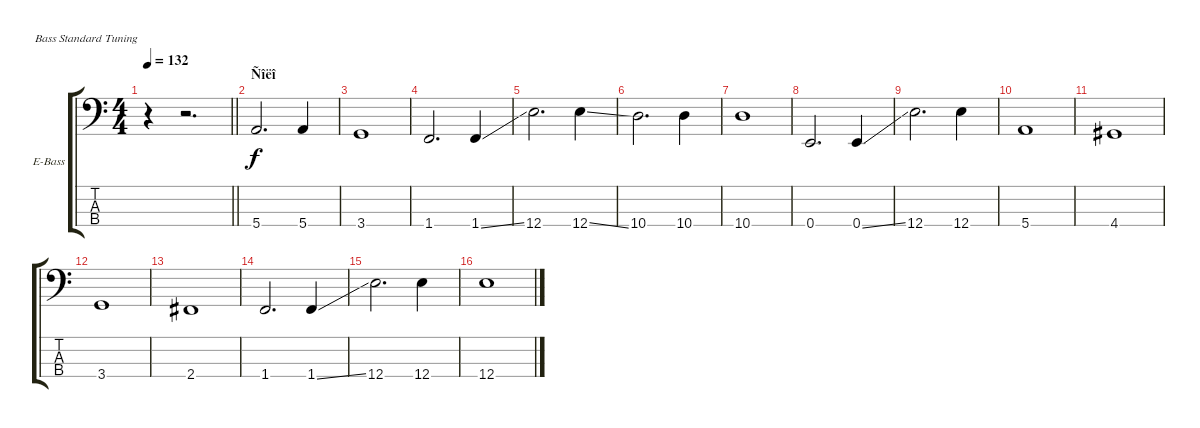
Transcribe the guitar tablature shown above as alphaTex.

\bracketExtendMode groupsimilarinstruments
\firstSystemTrackNameOrientation horizontal
\otherSystemsTrackNameOrientation horizontal
\track ("Äîðîæêà 4" "E-Bass") {instrument electricbassfinger}
\staff {score tabs}
\tuning (G2 D2 A1 E1)
\ts (4 4)
\tempo 132
\clef f4
\barLineRight lightlight
\ks c
r.4{dy f} r.2{d} |
\section ("" "Ñîëî")
5.4.2{d} 5.4.4 |
3.4.1 |
1.4.2{d} 1.4{ss}.4 |
12.4.2{d} 12.4{ss}.4 |
10.4.2{d} 10.4.4 |
10.4.1 |
0.4.2{d} 0.4{ss}.4 |
12.4.2{d} 12.4.4 |
5.4.1 |
4.4.1 |
3.4.1 |
2.4.1 |
1.4.2{d} 1.4{ss}.4 |
12.4.2{d} 12.4.4 |
12.4.1
